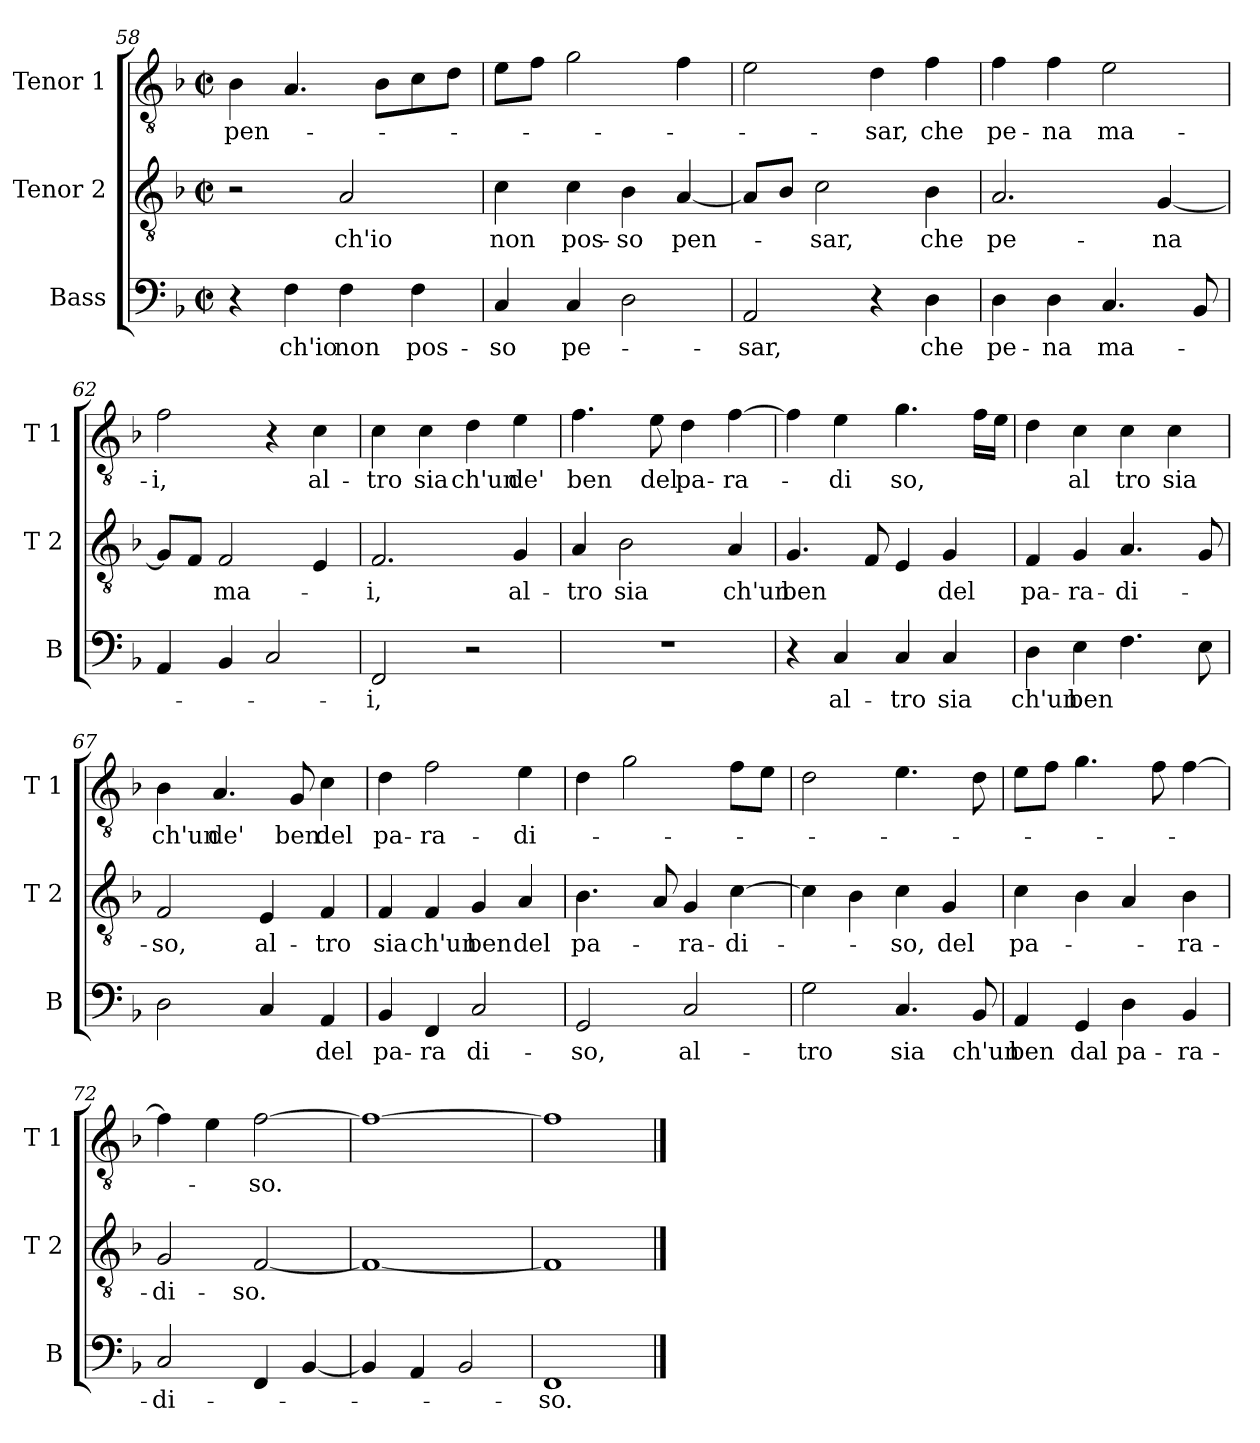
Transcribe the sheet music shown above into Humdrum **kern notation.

**kern	**text	**kern	**text	**kern	**text
*part3	*part3	*part2	*part2	*part1	*part1
*staff3	*staff3	*staff2	*staff2	*staff1	*staff1
*I"Bass	*	*I"Tenor 2	*	*I"Tenor 1	*
*I'B	*	*I'T 2	*	*I'T 1	*
*clefF4	*	*clefGv2	*	*clefGv2	*
*k[b-]	*	*k[b-]	*	*k[b-]	*
*F:	*	*F:	*	*F:	*
*M2/2	*	*M2/2	*	*M2/2	*
*met(c|)	*	*met(c|)	*	*met(c|)	*
=58	=58	=58	=58	=58	=58
!	!	!	!	!	!LO:LY:b
4r	.	2r	.	4B-\	pen-
!	!LO:LY:b	!	!	!	!
4F\	ch'io	.	.	4.A/	.
!	!LO:LY:b	!	!LO:LY:b	!	!
4F\	non	2A/	ch'io	.	.
.	.	.	.	8B-\L	.
!	!LO:LY:b	!	!	!	!
4F\	pos-	.	.	8c\	.
.	.	.	.	8d\J	.
=59	=59	=59	=59	=59	=59
!	!LO:LY:b	!	!LO:LY:b	!	!
4C/	-so	4c\	non	8e\L	.
.	.	.	.	8f\J	.
!	!LO:LY:b	!	!LO:LY:b	!	!
4C/	pe-	4c\	pos-	2g\	.
!	!	!	!LO:LY:b	!	!
2D\	.	4B-\	-so	.	.
!	!	!	!LO:LY:b	!	!
.	.	[4A/	pen-	4f\	.
=60	=60	=60	=60	=60	=60
!	!LO:LY:b	!	!	!	!
2AA/	-sar,	8A/L]	.	2e\	.
.	.	8B-/J	.	.	.
!	!	!	!LO:LY:b	!	!
.	.	2c\	-sar,	.	.
!	!	!	!	!	!LO:LY:b
4r	.	.	.	4d\	-sar,
!	!LO:LY:b	!	!LO:LY:b	!	!LO:LY:b
4D\	che	4B-\	che	4f\	che
=61	=61	=61	=61	=61	=61
!	!LO:LY:b	!	!LO:LY:b	!	!LO:LY:b
4D\	pe-	2.A/	pe-	4f\	pe-
!	!LO:LY:b	!	!	!	!LO:LY:b
4D\	-na	.	.	4f\	-na
!	!LO:LY:b	!	!	!	!LO:LY:b
4.C/	ma-	.	.	2e\	ma-
!	!	!	!LO:LY:b	!	!
.	.	[4G/	-na	.	.
8BB-/	.	.	.	.	.
!!LO:LB:g=z
=62	=62	=62	=62	=62	=62
!	!	!	!	!	!LO:LY:b
4AA/	.	8G/L]	.	2f\	-i,
.	.	8F/J	.	.	.
!	!	!	!LO:LY:b	!	!
4BB-/	.	2F/	ma-	.	.
2C/	.	.	.	4r	.
!	!	!	!	!	!LO:LY:b
.	.	4E/	.	4c\	al-
=63	=63	=63	=63	=63	=63
!	!LO:LY:b	!	!LO:LY:b	!	!LO:LY:b
2FF/	-i,	2.F/	-i,	4c\	-tro
!	!	!	!	!	!LO:LY:b
.	.	.	.	4c\	sia
!	!	!	!	!	!LO:LY:b
2r	.	.	.	4d\	ch'un
!	!	!	!LO:LY:b	!	!LO:LY:b
.	.	4G/	al-	4e\	de'
=64	=64	=64	=64	=64	=64
!	!	!	!LO:LY:b	!	!LO:LY:b
1r	.	4A/	-tro	4.f\	ben
!	!	!	!LO:LY:b	!	!
.	.	2B-\	sia	.	.
!	!	!	!	!	!LO:LY:b
.	.	.	.	8e\	del
!	!	!	!	!	!LO:LY:b
.	.	.	.	4d\	pa-
!	!	!	!LO:LY:b	!	!LO:LY:b
.	.	4A/	ch'un	[4f\	-ra-
=65	=65	=65	=65	=65	=65
!	!	!	!LO:LY:b	!	!
4r	.	4.G/	ben	4f\]	.
!	!LO:LY:b	!	!	!	!LO:LY:b
4C/	al-	.	.	4e\	-di
.	.	8F/	.	.	.
!	!LO:LY:b	!	!	!	!LO:LY:b
4C/	-tro	4E/	.	4.g\	so,
!	!LO:LY:b	!	!LO:LY:b	!	!
4C/	sia	4G/	del	.	.
.	.	.	.	16f\LL	.
.	.	.	.	16e\JJ	.
!!LO:LB:g=z
=66	=66	=66	=66	=66	=66
!	!LO:LY:b	!	!LO:LY:b	!	!
4D\	ch'un	4F/	pa-	4d\	.
!	!LO:LY:b	!	!LO:LY:b	!	!LO:LY:b
4E\	ben	4G/	-ra-	4c\	al
!	!	!	!LO:LY:b	!	!LO:LY:b
4.F\	.	4.A/	-di-	4c\	tro
!	!	!	!	!	!LO:LY:b
.	.	.	.	4c\	sia
8E\	.	8G/	.	.	.
=67	=67	=67	=67	=67	=67
!	!	!	!LO:LY:b	!	!LO:LY:b
2D\	.	2F/	-so,	4B-\	ch'un
!	!	!	!	!	!LO:LY:b
.	.	.	.	4.A/	de'
!	!	!	!LO:LY:b	!	!
4C/	.	4E/	al-	.	.
!	!	!	!	!	!LO:LY:b
.	.	.	.	8G/	ben
!	!LO:LY:b	!	!LO:LY:b	!	!LO:LY:b
4AA/	del	4F/	-tro	4c\	del
=68	=68	=68	=68	=68	=68
!	!LO:LY:b	!	!LO:LY:b	!	!LO:LY:b
4BB-/	pa-	4F/	sia	4d\	pa-
!	!LO:LY:b	!	!LO:LY:b	!	!LO:LY:b
4FF/	-ra	4F/	ch'un	2f\	-ra-
!	!LO:LY:b	!	!LO:LY:b	!	!
2C/	di-	4G/	ben	.	.
!	!	!	!LO:LY:b	!	!LO:LY:b
.	.	4A/	del	4e\	-di-
=69	=69	=69	=69	=69	=69
!	!LO:LY:b	!	!LO:LY:b	!	!
2GG/	-so,	4.B-\	pa-	4d\	.
.	.	.	.	2g\	.
.	.	8A/	.	.	.
!	!LO:LY:b	!	!LO:LY:b	!	!
2C/	al-	4G/	-ra-	.	.
!	!	!	!LO:LY:b	!	!
.	.	[4c\	-di-	8f\L	.
.	.	.	.	8e\J	.
!!LO:LB:g=z
=70	=70	=70	=70	=70	=70
!	!LO:LY:b	!	!	!	!
2G\	-tro	4c\]	.	2d\	.
.	.	4B-\	.	.	.
!	!LO:LY:b	!	!LO:LY:b	!	!
4.C/	sia	4c\	-so,	4.e\	.
!	!	!	!LO:LY:b	!	!
.	.	4G/	del	.	.
!	!LO:LY:b	!	!	!	!
8BB-/	ch'un	.	.	8d\	.
=71	=71	=71	=71	=71	=71
!	!LO:LY:b	!	!LO:LY:b	!	!
4AA/	ben	4c\	pa-	8e\L	.
.	.	.	.	8f\J	.
!	!LO:LY:b	!	!	!	!
4GG/	dal	4B-\	.	4.g\	.
!	!LO:LY:b	!	!	!	!
4D\	pa-	4A/	.	.	.
.	.	.	.	8f\	.
!	!LO:LY:b	!	!LO:LY:b	!	!
4BB-/	-ra-	4B-\	-ra-	[4f\	.
=72	=72	=72	=72	=72	=72
!	!LO:LY:b	!	!LO:LY:b	!	!
2C/	-di-	2G/	-di-	4f\]	.
.	.	.	.	4e\	.
!	!	!	!LO:LY:b	!	!LO:LY:b
4FF/	.	[2F/	-so.	[2f\	-so.
[4BB-/	.	.	.	.	.
=73	=73	=73	=73	=73	=73
4BB-/]	.	1F_	.	1f_	.
4AA/	.	.	.	.	.
2BB-/	.	.	.	.	.
=74	=74	=74	=74	=74	=74
!	!LO:LY:b	!	!	!	!
1FF	-so.	1F]	.	1f]	.
==	==	==	==	==	==
*-	*-	*-	*-	*-	*-
